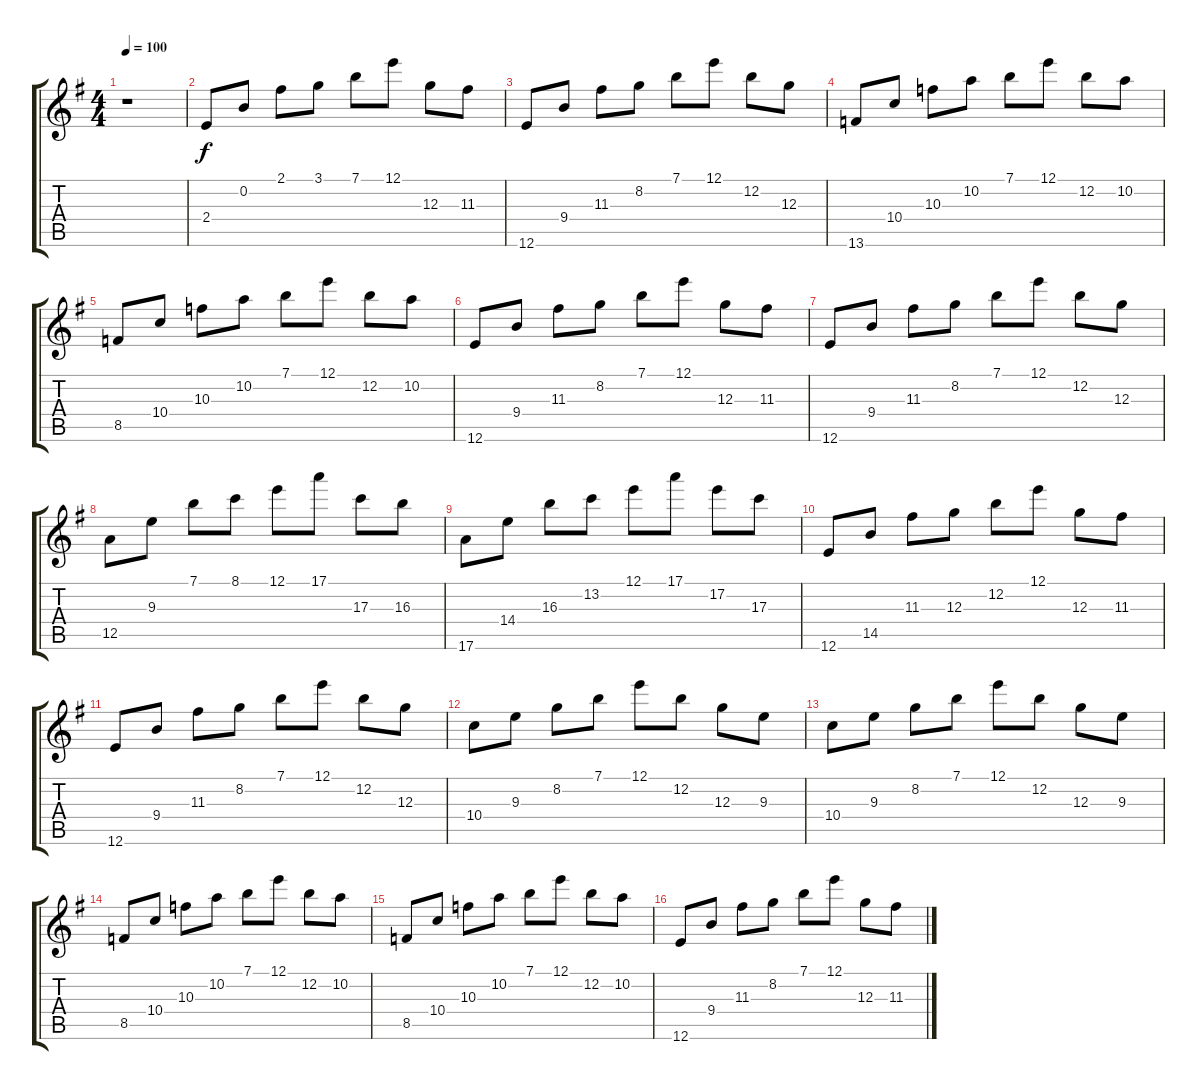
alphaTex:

\track "" {instrument banjo}
\staff {score tabs}
\tuning (E4 B3 G3 D3 A2 E2) {hide}
\displaytranspose 12
\ts (4 4)
\tempo 100
\clef g2
\ks g
r.1{dy f instrument banjo} |
2.4.8 0.2.8 2.1.8 3.1.8 7.1.8 12.1.8 12.3.8 11.3.8 |
12.6.8 9.4.8 11.3.8 8.2.8 7.1.8 12.1.8 12.2.8 12.3.8 |
13.6.8 10.4.8 10.3.8 10.2.8 7.1.8 12.1.8 12.2.8 10.2.8 |
8.5.8 10.4.8 10.3.8 10.2.8 7.1.8 12.1.8 12.2.8 10.2.8 |
12.6.8 9.4.8 11.3.8 8.2.8 7.1.8 12.1.8 12.3.8 11.3.8 |
12.6.8 9.4.8 11.3.8 8.2.8 7.1.8 12.1.8 12.2.8 12.3.8 |
12.5.8 9.3.8 7.1.8 8.1.8 12.1.8 17.1.8 17.3.8 16.3.8 |
17.6.8 14.4.8 16.3.8 13.2.8 12.1.8 17.1.8 17.2.8 17.3.8 |
12.6.8 14.5.8 11.3.8 12.3.8 12.2.8 12.1.8 12.3.8 11.3.8 |
12.6.8 9.4.8 11.3.8 8.2.8 7.1.8 12.1.8 12.2.8 12.3.8 |
10.4.8 9.3.8 8.2.8 7.1.8 12.1.8 12.2.8 12.3.8 9.3.8 |
10.4.8 9.3.8 8.2.8 7.1.8 12.1.8 12.2.8 12.3.8 9.3.8 |
8.5.8 10.4.8 10.3.8 10.2.8 7.1.8 12.1.8 12.2.8 10.2.8 |
8.5.8 10.4.8 10.3.8 10.2.8 7.1.8 12.1.8 12.2.8 10.2.8 |
12.6.8 9.4.8 11.3.8 8.2.8 7.1.8 12.1.8 12.3.8 11.3.8
